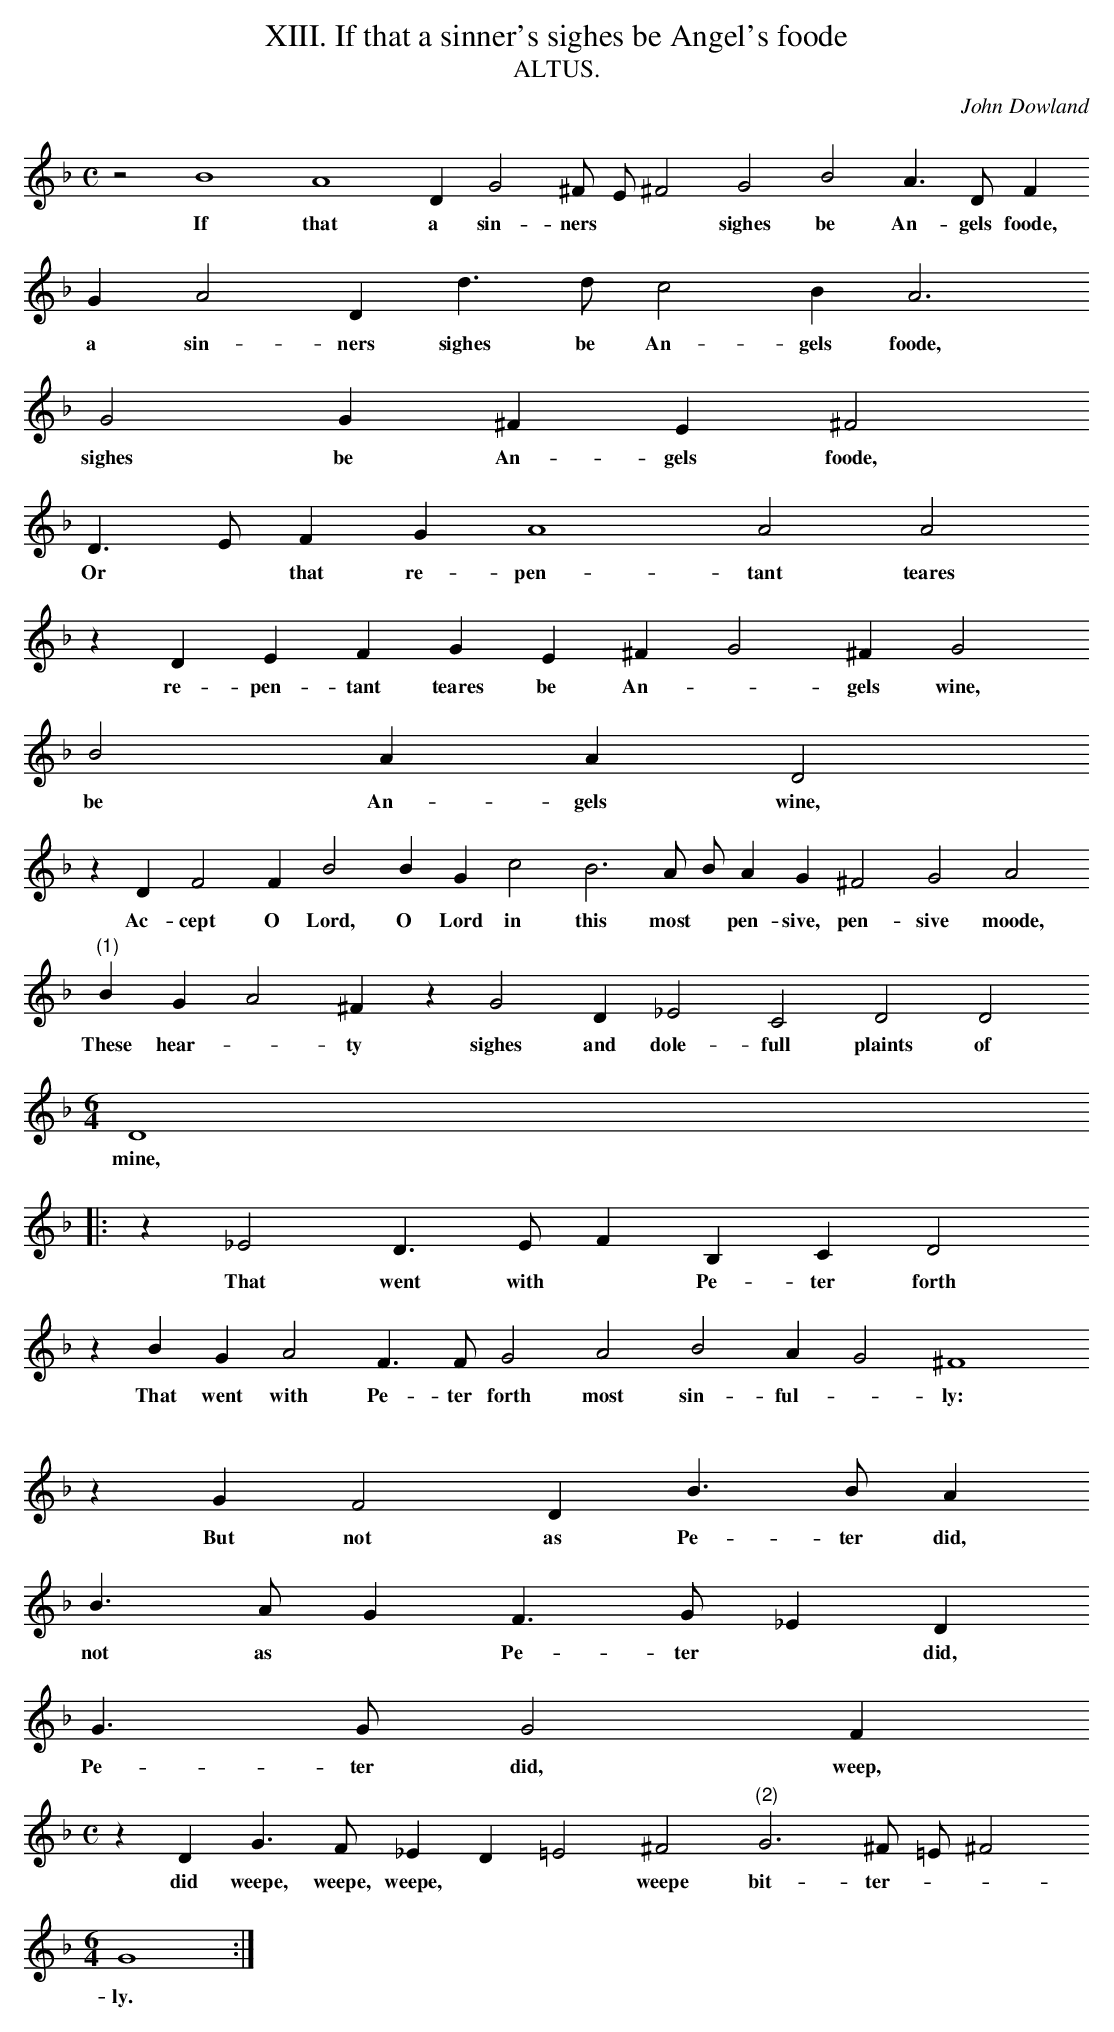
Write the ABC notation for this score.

X:1
T:XIII. If that a sinner's sighes be Angel's foode
T:ALTUS.
C: John Dowland
L:1/4
M:C
K:G dor
z2 B4 A4 D G2 ^F/ E/ ^F2 G2 B2 A > D F
w: If that a sin- ners * * sighes be An- gels foode,
G A2 D d > d c2 B A3
w:a sin- ners  sighes be An- gels foode,
G2 G ^F E ^F2
w:sighes be An- gels foode,
D > E F G A4 A2 A2
w: Or * that re- pen- tant teares
z D E F G E ^F G2 ^F G2
w:re- pen- tant teares be An- * gels wine,
B2 A A D2
w:be An-  gels wine,
z D F2 F B2 B G c2 B3 A/ B/ A G ^F2 G2 A2
w: Ac- cept O Lord, O Lord in this most * pen- sive, pen- sive moode,
 "(1)"B G A2 ^F z G2 D _E2 C2 D2 D2
w: These hear- * ty sighes and dole- full plaints of
M:6/4
L:1/4
D4
w:mine,
|:z _E2 D > E F B, C D2
w: That went with * Pe- ter forth
z B G A2 F > F G2 A2 B2 A G2 ^F4
w: That went with Pe- ter forth most sin- ful- * ly:
z G F2 D B > B A
w: But not as Pe- ter did,
B > A G F > G _E D
w:not as  * Pe- ter * did,
G > G G2 F
w: Pe- ter did, weep,
M:C
L:1/4
z D G > F _E D =E2 ^F2 "(2)"G3 ^F/ =E/ ^F2
w: did weepe, weepe, weepe, * * weepe bit- ter- * *
M:6/4
L:1/4
G4 :|
w:ly.
